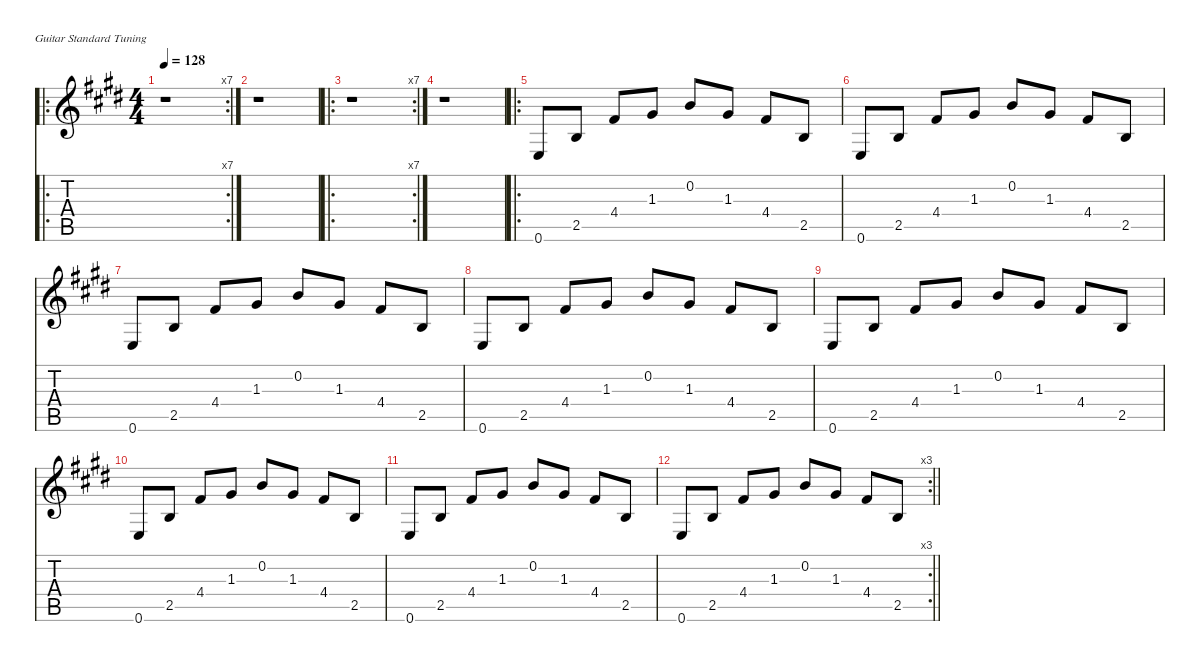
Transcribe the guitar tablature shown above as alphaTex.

\defaultSystemsLayout 4
\hideDynamics
\bracketExtendMode nobrackets
\singleTrackTrackNamePolicy hidden
\otherSystemsTrackNameOrientation horizontal
\track ("Clean Guitar 2" "s.guit.") {defaultSystemsLayout 32 instrument acousticguitarsteel}
\staff {score tabs}
\tuning (E4 B3 G3 D3 A2 E2)
\ro
\rc 7
\ts (4 4)
\beaming (8 2 2 2 2)
\tempo 128
\clef g2
\ks e
r.1{dy f instrument acousticguitarsteel beam Down} |
r.1{beam Down} |
\ro
\rc 7
r.1{beam Down} |
r.1{beam Down} |
\ro
0.6{acc forcenatural}.8{beam Up} 2.5{acc forcenatural}.8{beam Up} 4.4{acc #}.8{beam Up} 1.3{acc #}.8{beam Up} 0.2{acc forcenatural}.8{beam Up} 1.3{acc #}.8{beam Up} 4.4{acc #}.8{beam Up} 2.5{acc forcenatural}.8{beam Up} |
0.6{acc forcenatural}.8{beam Up} 2.5{acc forcenatural}.8{beam Up} 4.4{acc #}.8{beam Up} 1.3{acc #}.8{beam Up} 0.2{acc forcenatural}.8{beam Up} 1.3{acc #}.8{beam Up} 4.4{acc #}.8{beam Up} 2.5{acc forcenatural}.8{beam Up} |
0.6{acc forcenatural}.8{beam Up} 2.5{acc forcenatural}.8{beam Up} 4.4{acc #}.8{beam Up} 1.3{acc #}.8{beam Up} 0.2{acc forcenatural}.8{beam Up} 1.3{acc #}.8{beam Up} 4.4{acc #}.8{beam Up} 2.5{acc forcenatural}.8{beam Up} |
0.6{acc forcenatural}.8{beam Up} 2.5{acc forcenatural}.8{beam Up} 4.4{acc #}.8{beam Up} 1.3{acc #}.8{beam Up} 0.2{acc forcenatural}.8{beam Up} 1.3{acc #}.8{beam Up} 4.4{acc #}.8{beam Up} 2.5{acc forcenatural}.8{beam Up} |
0.6{acc forcenatural}.8{beam Up} 2.5{acc forcenatural}.8{beam Up} 4.4{acc #}.8{beam Up} 1.3{acc #}.8{beam Up} 0.2{acc forcenatural}.8{beam Up} 1.3{acc #}.8{beam Up} 4.4{acc #}.8{beam Up} 2.5{acc forcenatural}.8{beam Up} |
0.6{acc forcenatural}.8{beam Up} 2.5{acc forcenatural}.8{beam Up} 4.4{acc #}.8{beam Up} 1.3{acc #}.8{beam Up} 0.2{acc forcenatural}.8{beam Up} 1.3{acc #}.8{beam Up} 4.4{acc #}.8{beam Up} 2.5{acc forcenatural}.8{beam Up} |
0.6{acc forcenatural}.8{beam Up} 2.5{acc forcenatural}.8{beam Up} 4.4{acc #}.8{beam Up} 1.3{acc #}.8{beam Up} 0.2{acc forcenatural}.8{beam Up} 1.3{acc #}.8{beam Up} 4.4{acc #}.8{beam Up} 2.5{acc forcenatural}.8{beam Up} |
\rc 3
\barLineRight lightlight
0.6{acc forcenatural}.8{beam Up} 2.5{acc forcenatural}.8{beam Up} 4.4{acc #}.8{beam Up} 1.3{acc #}.8{beam Up} 0.2{acc forcenatural}.8{beam Up} 1.3{acc #}.8{beam Up} 4.4{acc #}.8{beam Up} 2.5{acc forcenatural}.8{beam Up}
